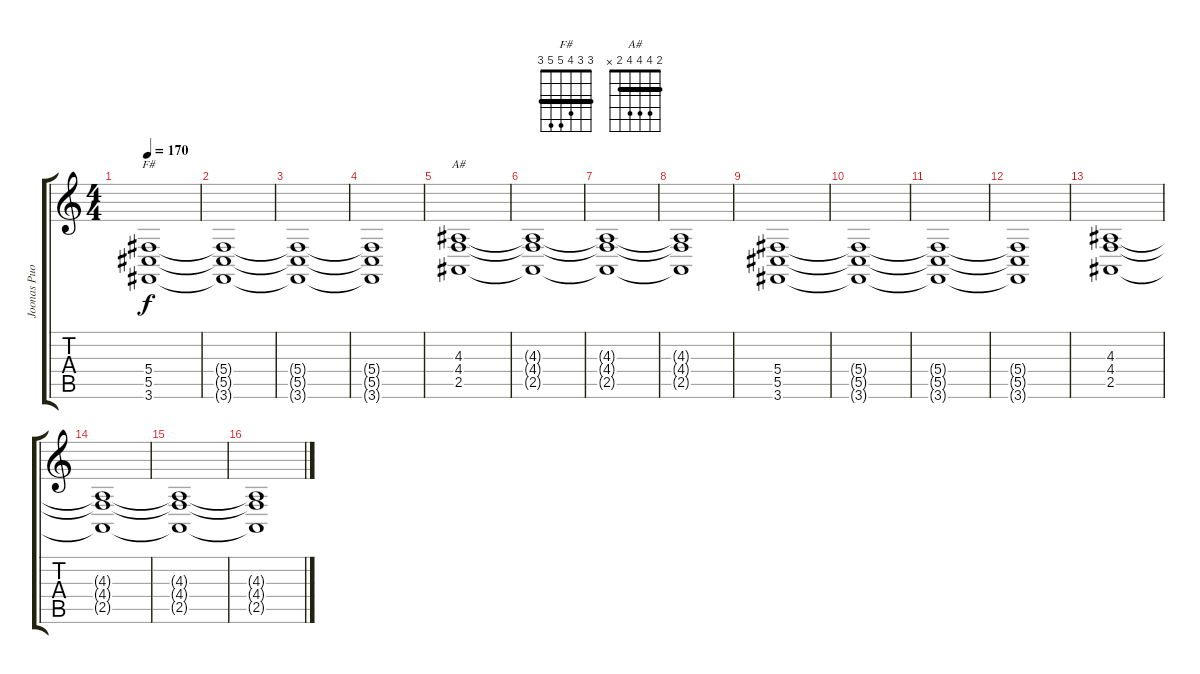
\track ("Joonas Puolakka" "Joonas Puo") {instrument stringensemble1}
\staff {score tabs}
\tuning (Eb4 Bb3 Gb3 Db3 Ab2 Eb2) {hide}
\chord ("F#" 3 3 4 5 5 3) {barre 3}
\chord ("A#" 2 4 4 4 2 x) {barre 2}
\ts (4 4)
\tempo 170
\clef g2
\ks c
(5.4 5.5 3.6).1{ch "F#" dy f} |
(5.4{t} 5.5{t} 3.6{t}).1 |
(5.4{t} 5.5{t} 3.6{t}).1 |
(5.4{t} 5.5{t} 3.6{t}).1 |
(4.3 4.4 2.5).1{ch "A#"} |
(4.3{t} 4.4{t} 2.5{t}).1 |
(4.3{t} 4.4{t} 2.5{t}).1 |
(4.3{t} 4.4{t} 2.5{t}).1 |
(5.4 5.5 3.6).1 |
(5.4{t} 5.5{t} 3.6{t}).1 |
(5.4{t} 5.5{t} 3.6{t}).1 |
(5.4{t} 5.5{t} 3.6{t}).1 |
(4.3 4.4 2.5).1 |
(4.3{t} 4.4{t} 2.5{t}).1 |
(4.3{t} 4.4{t} 2.5{t}).1 |
(4.3{t} 4.4{t} 2.5{t}).1
